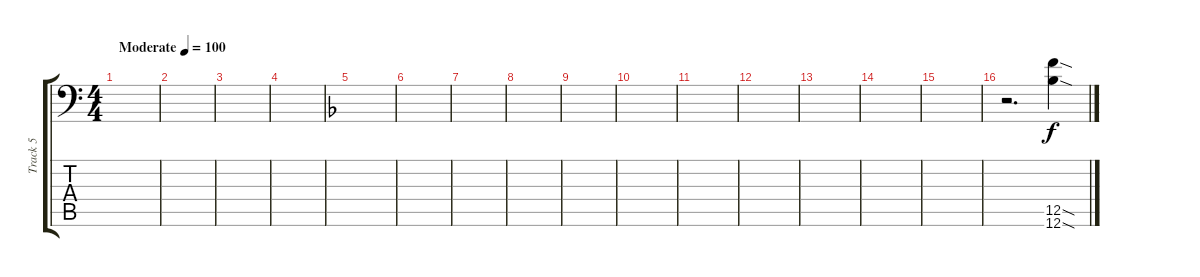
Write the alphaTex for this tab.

\track ("Track 5" "Track 5") {instrument distortionguitar}
\staff {score tabs}
\tuning (C4 G3 Eb3 Bb2 F2 Bb1) {hide}
\ts (4 4)
\tempo (100 "Moderate")
\clef f4
\ks c
|
|
|
|
\ks dminor
|
|
|
|
|
|
|
|
|
|
|
r.2{d} (12.5{sod} 12.6{sod}).4
